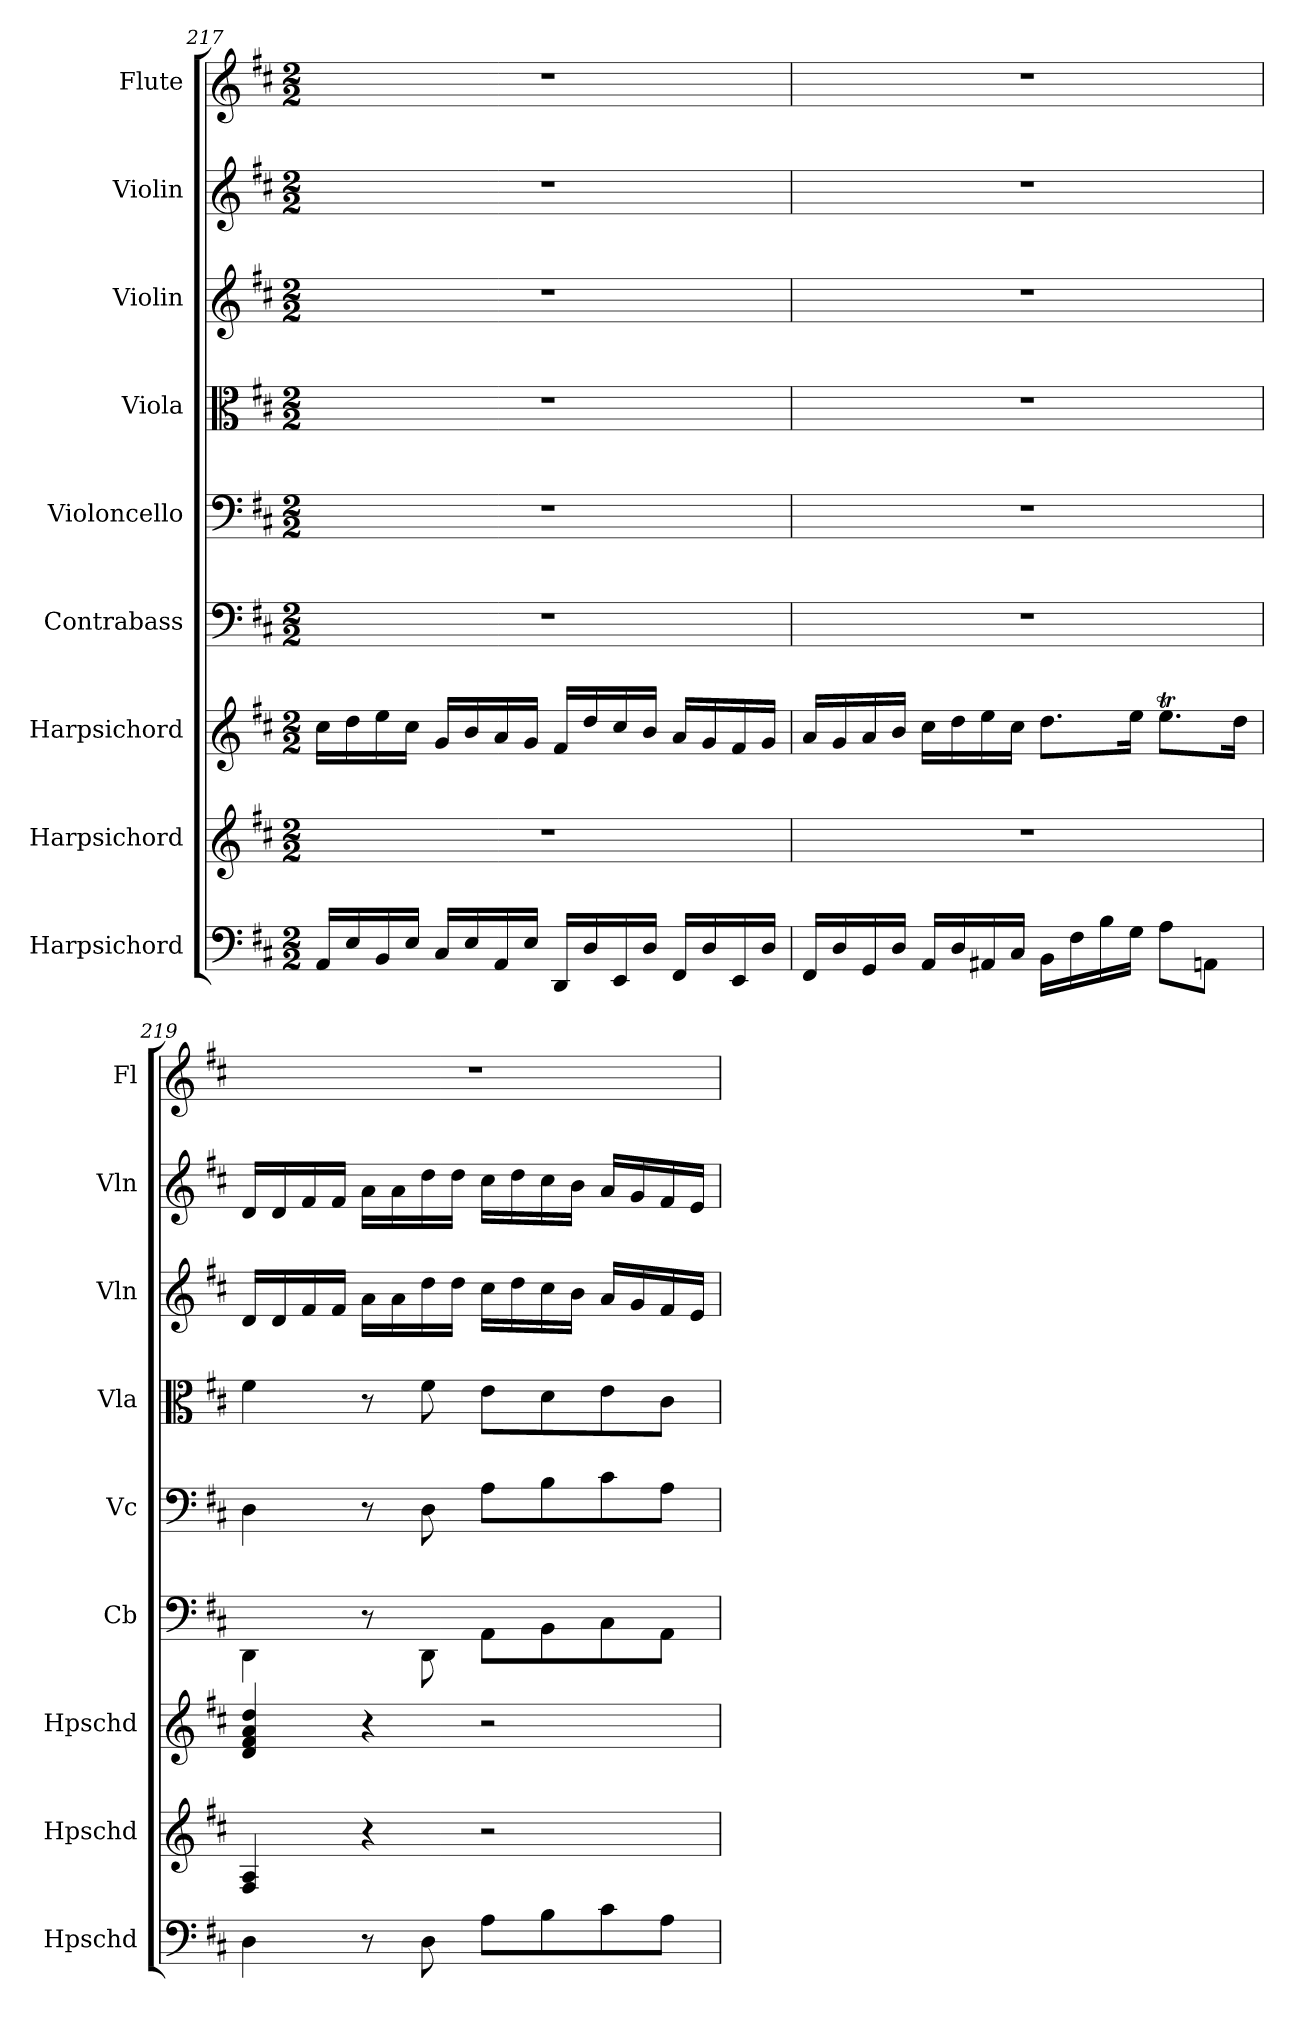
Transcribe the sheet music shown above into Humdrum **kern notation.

**kern	**kern	**kern	**kern	**kern	**kern	**kern	**kern	**kern
*part9	*part8	*part7	*part6	*part5	*part4	*part3	*part2	*part1
*staff9	*staff8	*staff7	*staff6	*staff5	*staff4	*staff3	*staff2	*staff1
*I"Harpsichord	*I"Harpsichord	*I"Harpsichord	*I"Contrabass	*I"Violoncello	*I"Viola	*I"Violin	*I"Violin	*I"Flute
*I'Hpschd	*I'Hpschd	*I'Hpschd	*I'Cb	*I'Vc	*I'Vla	*I'Vln	*I'Vln	*I'Fl
*clefF4	*clefG2	*clefG2	*clefF4	*clefF4	*clefC3	*clefG2	*clefG2	*clefG2
*	*	*	*ITrd7c12	*	*	*	*	*
*k[f#c#]	*k[f#c#]	*k[f#c#]	*k[f#c#]	*k[f#c#]	*k[f#c#]	*k[f#c#]	*k[f#c#]	*k[f#c#]
*D:	*D:	*D:	*D:	*D:	*D:	*D:	*D:	*D:
*M2/2	*M2/2	*M2/2	*M2/2	*M2/2	*M2/2	*M2/2	*M2/2	*M2/2
=217	=217	=217	=217	=217	=217	=217	=217	=217
16AA/LL	1r	16cc#\LL	1r	1r	1r	1r	1r	1r
16E/	.	16dd\	.	.	.	.	.	.
16BB/	.	16ee\	.	.	.	.	.	.
16E/JJ	.	16cc#\JJ	.	.	.	.	.	.
16C#/LL	.	16g/LL	.	.	.	.	.	.
16E/	.	16b/	.	.	.	.	.	.
16AA/	.	16a/	.	.	.	.	.	.
16E/JJ	.	16g/JJ	.	.	.	.	.	.
16DD/LL	.	16f#/LL	.	.	.	.	.	.
16D/	.	16dd/	.	.	.	.	.	.
16EE/	.	16cc#/	.	.	.	.	.	.
16D/JJ	.	16b/JJ	.	.	.	.	.	.
16FF#/LL	.	16a/LL	.	.	.	.	.	.
16D/	.	16g/	.	.	.	.	.	.
16EE/	.	16f#/	.	.	.	.	.	.
16D/JJ	.	16g/JJ	.	.	.	.	.	.
=218	=218	=218	=218	=218	=218	=218	=218	=218
16FF#/LL	1r	16a/LL	1r	1r	1r	1r	1r	1r
16D/	.	16g/	.	.	.	.	.	.
16GG/	.	16a/	.	.	.	.	.	.
16D/JJ	.	16b/JJ	.	.	.	.	.	.
16AA/LL	.	16cc#\LL	.	.	.	.	.	.
16D/	.	16dd\	.	.	.	.	.	.
16AA#X/	.	16ee\	.	.	.	.	.	.
16C#/JJ	.	16cc#\JJ	.	.	.	.	.	.
16BB\LL	.	8.dd\L	.	.	.	.	.	.
16F#\	.	.	.	.	.	.	.	.
16B\	.	.	.	.	.	.	.	.
16G\JJ	.	16ee\Jk	.	.	.	.	.	.
8A\L	.	8.eeT\L	.	.	.	.	.	.
8AAn\J	.	.	.	.	.	.	.	.
.	.	16dd\Jk	.	.	.	.	.	.
=219	=219	=219	=219	=219	=219	=219	=219	=219
4D\	4A/ 4F#/	4dd/ 4a/ 4f#/ 4d/	4DDD\	4D\	4f#\	16d/LL	16d/LL	1r
.	.	.	.	.	.	16d/	16d/	.
.	.	.	.	.	.	16f#/	16f#/	.
.	.	.	.	.	.	16f#/JJ	16f#/JJ	.
8r	4r	4r	8r	8r	8r	16a\LL	16a\LL	.
.	.	.	.	.	.	16a\	16a\	.
8D\	.	.	8DDD\	8D\	8f#\	16dd\	16dd\	.
.	.	.	.	.	.	16dd\JJ	16dd\JJ	.
8A\L	2r	2r	8AAA\L	8A\L	8e\L	16cc#\LL	16cc#\LL	.
.	.	.	.	.	.	16dd\	16dd\	.
8B\	.	.	8BBB\	8B\	8d\	16cc#\	16cc#\	.
.	.	.	.	.	.	16b\JJ	16b\JJ	.
8c#\	.	.	8CC#\	8c#\	8e\	16a/LL	16a/LL	.
.	.	.	.	.	.	16g/	16g/	.
8A\J	.	.	8AAA\J	8A\J	8c#\J	16f#/	16f#/	.
.	.	.	.	.	.	16e/JJ	16e/JJ	.
=	=	=	=	=	=	=	=	=
*-	*-	*-	*-	*-	*-	*-	*-	*-
